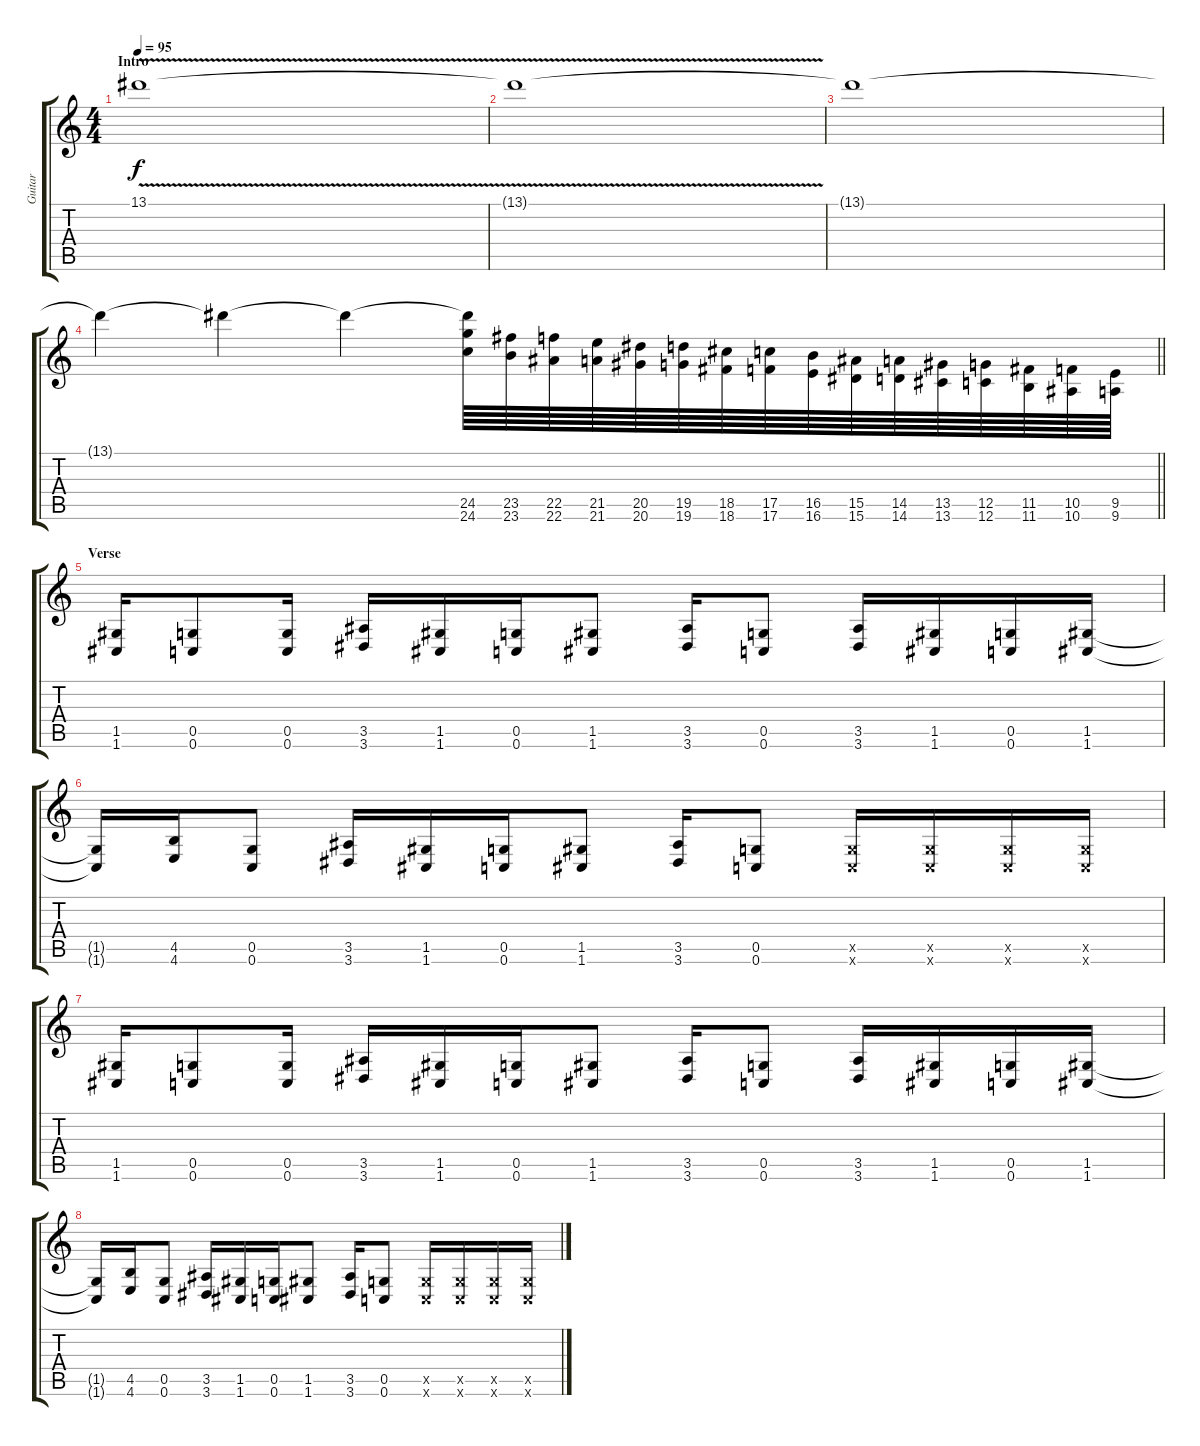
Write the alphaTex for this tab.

\track ("Guitar" "Guitar") {instrument distortionguitar}
\staff {score tabs}
\tuning (D4 A3 F3 C3 G2 C2) {hide}
\ts (4 4)
\section ("" "Intro")
\tempo 95
\clef g2
\ks c
13.1{v}.1{dy f volume 7 instrument distortionguitar} |
13.1{t}.1{volume 8} |
13.1{t}.1{volume 9} |
\barLineRight lightlight
13.1{t}.4 13.1{t}.4 13.1{t}.4 (13.1{t} 24.5 24.6).64 (23.5 23.6).64 (22.5 22.6).64 (21.5 21.6).64 (20.5 20.6).64 (19.5 19.6).64 (18.5 18.6).64 (17.5 17.6).64 (16.5 16.6).64 (15.5 15.6).64 (14.5 14.6).64 (13.5 13.6).64 (12.5 12.6).64 (11.5 11.6).64 (10.5 10.6).64 (9.5 9.6).64 |
\section ("" "Verse")
(1.5 1.6).16 (0.5 0.6).8 (0.5 0.6).16 (3.5 3.6).16 (1.5 1.6).16 (0.5 0.6).16 (1.5 1.6).8 (3.5 3.6).16 (0.5 0.6).8 (3.5 3.6).16 (1.5 1.6).16 (0.5 0.6).16 (1.5 1.6).16 |
(1.5{t} 1.6{t}).16 (4.5 4.6).16 (0.5 0.6).8 (3.5 3.6).16 (1.5 1.6).16 (0.5 0.6).16 (1.5 1.6).8 (3.5 3.6).16 (0.5 0.6).8 (0.5{x} 0.6{x}).16 (0.5{x} 0.6{x}).16 (0.5{x} 0.6{x}).16 (0.5{x} 0.6{x}).16 |
(1.5 1.6).16 (0.5 0.6).8 (0.5 0.6).16 (3.5 3.6).16 (1.5 1.6).16 (0.5 0.6).16 (1.5 1.6).8 (3.5 3.6).16 (0.5 0.6).8 (3.5 3.6).16 (1.5 1.6).16 (0.5 0.6).16 (1.5 1.6).16 |
(1.5{t} 1.6{t}).16 (4.5 4.6).16 (0.5 0.6).8 (3.5 3.6).16 (1.5 1.6).16 (0.5 0.6).16 (1.5 1.6).8 (3.5 3.6).16 (0.5 0.6).8 (0.5{x} 0.6{x}).16 (0.5{x} 0.6{x}).16 (0.5{x} 0.6{x}).16 (0.5{x} 0.6{x}).16
